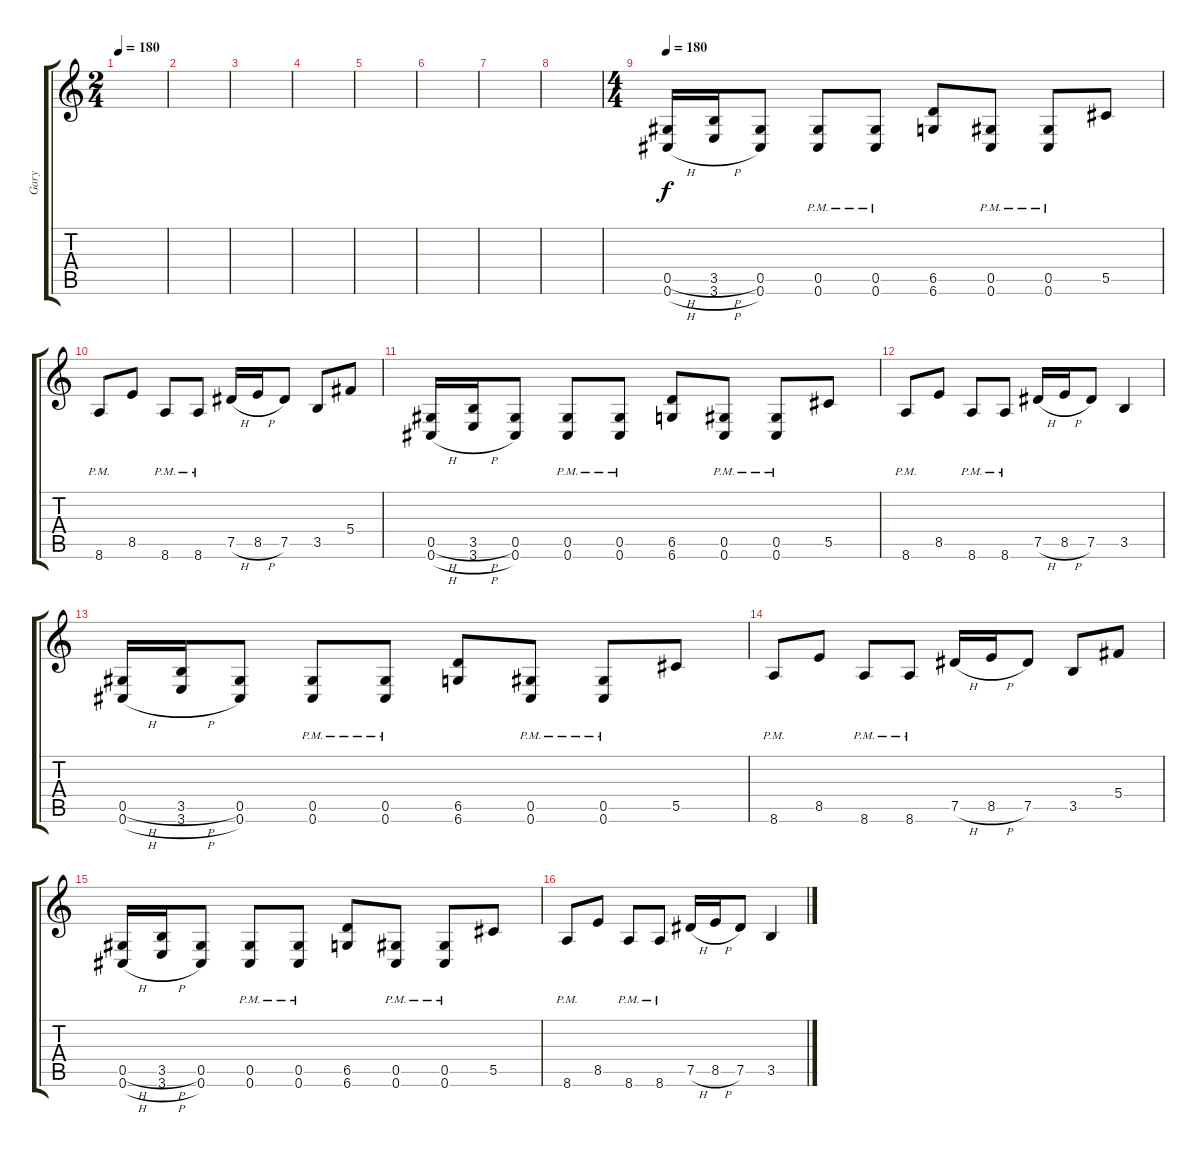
\track ("Gary" "Gary") {instrument distortionguitar}
\staff {score tabs}
\tuning (Eb4 Bb3 Gb3 Db3 Ab2 Db2) {hide}
\ts (2 4)
\tempo 180
\clef g2
\ks c
|
|
|
|
|
|
|
|
\ts (4 4)
\tempo 180
(0.5{h} 0.6{h}).16 (3.5{h} 3.6{h}).16 (0.5 0.6).8 (0.5{pm} 0.6{pm}).8 (0.5{pm} 0.6{pm}).8 (6.5 6.6).8 (0.5{pm} 0.6{pm}).8 (0.5 0.6{pm}).8 5.5.8 |
8.6{pm}.8 8.5.8 8.6{pm}.8 8.6{pm}.8 7.5{h}.16 8.5{h}.16 7.5.8 3.5.8 5.4.8 |
(0.5{h} 0.6{h}).16 (3.5{h} 3.6{h}).16 (0.5 0.6).8 (0.5{pm} 0.6{pm}).8 (0.5{pm} 0.6{pm}).8 (6.5 6.6).8 (0.5{pm} 0.6{pm}).8 (0.5{pm} 0.6{pm}).8 5.5.8 |
8.6{pm}.8 8.5.8 8.6{pm}.8 8.6{pm}.8 7.5{h}.16 8.5{h}.16 7.5.8 3.5.4 |
(0.5{h} 0.6{h}).16 (3.5{h} 3.6{h}).16 (0.5 0.6).8 (0.5{pm} 0.6{pm}).8 (0.5{pm} 0.6{pm}).8 (6.5 6.6).8 (0.5{pm} 0.6{pm}).8 (0.5{pm} 0.6{pm}).8 5.5.8 |
8.6{pm}.8 8.5.8 8.6{pm}.8 8.6{pm}.8 7.5{h}.16 8.5{h}.16 7.5.8 3.5.8 5.4.8 |
(0.5{h} 0.6{h}).16 (3.5{h} 3.6{h}).16 (0.5 0.6).8 (0.5{pm} 0.6{pm}).8 (0.5{pm} 0.6{pm}).8 (6.5 6.6).8 (0.5{pm} 0.6{pm}).8 (0.5{pm} 0.6{pm}).8 5.5.8 |
8.6{pm}.8 8.5.8 8.6{pm}.8 8.6{pm}.8 7.5{h}.16 8.5{h}.16 7.5.8 3.5.4
